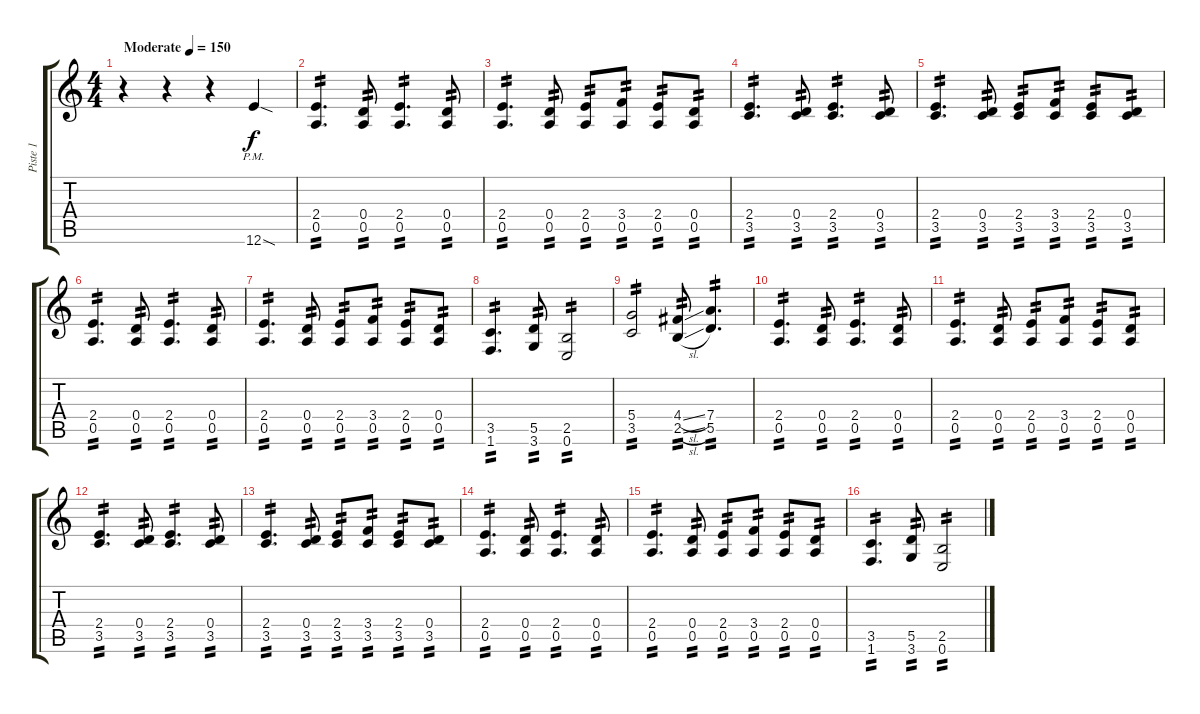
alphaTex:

\track ("Piste 1" "Piste 1") {instrument overdrivenguitar}
\staff {score tabs}
\tuning (E4 B3 G3 D3 A2 E2) {hide}
\ts (4 4)
\tempo (150 "Moderate")
\clef g2
\ks c
r.4{dy f instrument overdrivenguitar} r.4 r.4 12.6{sod pm}.4 |
(2.4 0.5).4{d tp 2} (0.4 0.5).8{tp 2} (2.4 0.5).4{d tp 2} (0.4 0.5).8{tp 2} |
(2.4 0.5).4{d tp 2} (0.4 0.5).8{tp 2} (2.4 0.5).8{tp 2} (3.4 0.5).8{tp 2} (2.4 0.5).8{tp 2} (0.4 0.5).8{tp 2} |
(2.4 3.5).4{d tp 2} (0.4 3.5).8{tp 2} (2.4 3.5).4{d tp 2} (0.4 3.5).8{tp 2} |
(2.4 3.5).4{d tp 2} (0.4 3.5).8{tp 2} (2.4 3.5).8{tp 2} (3.4 3.5).8{tp 2} (2.4 3.5).8{tp 2} (0.4 3.5).8{tp 2} |
(2.4 0.5).4{d tp 2} (0.4 0.5).8{tp 2} (2.4 0.5).4{d tp 2} (0.4 0.5).8{tp 2} |
(2.4 0.5).4{d tp 2} (0.4 0.5).8{tp 2} (2.4 0.5).8{tp 2} (3.4 0.5).8{tp 2} (2.4 0.5).8{tp 2} (0.4 0.5).8{tp 2} |
(3.5 1.6).4{d tp 2} (5.5 3.6).8{tp 2} (2.5 0.6).2{tp 2} |
(5.4 3.5).2{tp 2} (4.4{sl} 2.5{sl}).8{tp 2} (7.4 5.5).4{d tp 2} |
(2.4 0.5).4{d tp 2} (0.4 0.5).8{tp 2} (2.4 0.5).4{d tp 2} (0.4 0.5).8{tp 2} |
(2.4 0.5).4{d tp 2} (0.4 0.5).8{tp 2} (2.4 0.5).8{tp 2} (3.4 0.5).8{tp 2} (2.4 0.5).8{tp 2} (0.4 0.5).8{tp 2} |
(2.4 3.5).4{d tp 2} (0.4 3.5).8{tp 2} (2.4 3.5).4{d tp 2} (0.4 3.5).8{tp 2} |
(2.4 3.5).4{d tp 2} (0.4 3.5).8{tp 2} (2.4 3.5).8{tp 2} (3.4 3.5).8{tp 2} (2.4 3.5).8{tp 2} (0.4 3.5).8{tp 2} |
(2.4 0.5).4{d tp 2} (0.4 0.5).8{tp 2} (2.4 0.5).4{d tp 2} (0.4 0.5).8{tp 2} |
(2.4 0.5).4{d tp 2} (0.4 0.5).8{tp 2} (2.4 0.5).8{tp 2} (3.4 0.5).8{tp 2} (2.4 0.5).8{tp 2} (0.4 0.5).8{tp 2} |
(3.5 1.6).4{d tp 2} (5.5 3.6).8{tp 2} (2.5 0.6).2{tp 2}
